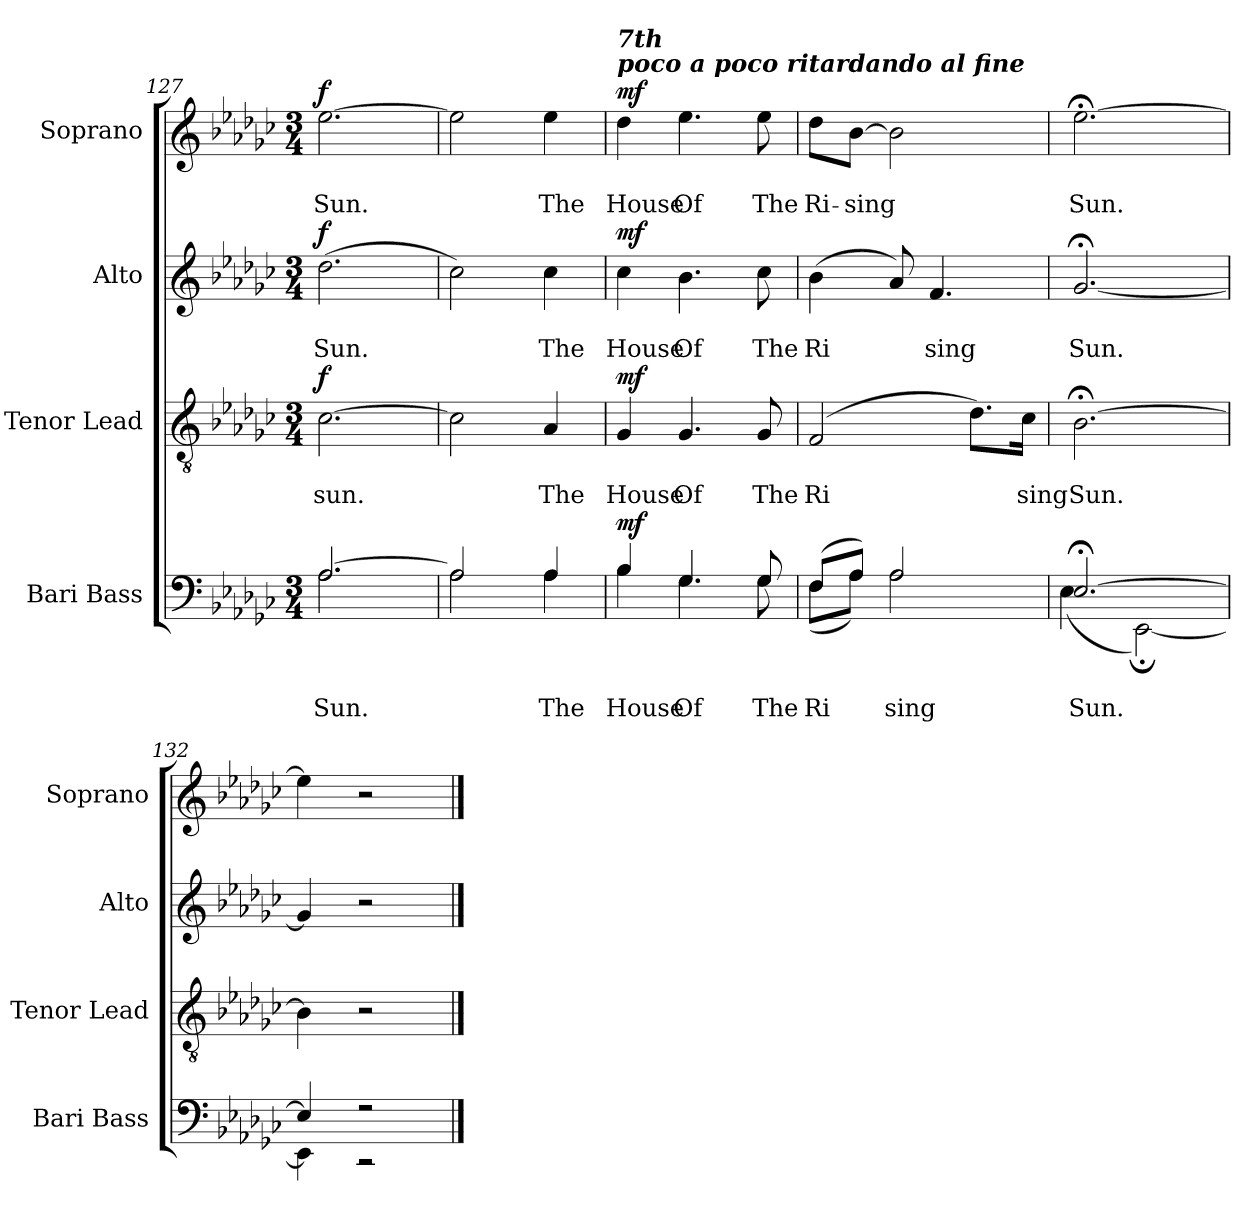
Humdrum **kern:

**kern	**text	**text	**dynam	**kern	**text	**text	**dynam	**kern	**text	**text	**dynam	**kern	**text	**text	**dynam
*part4	*part4	*part4	*part4	*part3	*part3	*part3	*part3	*part2	*part2	*part2	*part2	*part1	*part1	*part1	*part1
*staff4	*staff4	*staff4	*staff4	*staff3	*staff3	*staff3	*staff3	*staff2	*staff2	*staff2	*staff2	*staff1	*staff1	*staff1	*staff1
*I"Bari Bass	*	*	*	*I"Tenor Lead	*	*	*	*I"Alto	*	*	*	*I"Soprano	*	*	*
*I'Bari Bass	*	*	*	*I'Tenor  Lead	*	*	*	*I'Alto	*	*	*	*I'Soprano	*	*	*
*clefF4	*	*	*	*clefGv2	*	*	*	*clefG2	*	*	*	*clefG2	*	*	*
*k[b-e-a-d-g-c-]	*	*	*	*k[b-e-a-d-g-c-]	*	*	*	*k[b-e-a-d-g-c-]	*	*	*	*k[b-e-a-d-g-c-]	*	*	*
*M3/4	*	*	*	*M3/4	*	*	*	*M3/4	*	*	*	*M3/4	*	*	*
=127	=127	=127	=127	=127	=127	=127	=127	=127	=127	=127	=127	=127	=127	=127	=127
*^	*	*	*	*	*	*	*	*	*	*	*	*	*	*	*
!	!	!	!	!	!	!	!	!LO:DY:a	!	!	!	!LO:DY:a	!	!	!	!LO:DY:a
[2.A-/	2.A-\	.	Sun.	.	[2.c-\	.	sun.	f	(2.dd-\	.	Sun.	f	[2.ee-\	.	Sun.	f
=128	=128	=128	=128	=128	=128	=128	=128	=128	=128	=128	=128	=128	=128	=128	=128	=128
2A-/]	2A-\	.	.	.	2c-\]	.	.	.	2cc-\)	.	.	.	2ee-\]	.	.	.
4A-/	4A-\	.	The	.	4A-/	.	The	.	4cc-\	.	The	.	4ee-\	.	The	.
=129	=129	=129	=129	=129	=129	=129	=129	=129	=129	=129	=129	=129	=129	=129	=129	=129
*	*	*	*	*	*	*	*	*	*	*	*	*	*MM60	*	*	*
!	!	!	!	!	!	!	!	!	!	!	!	!	!LO:TX:a:Bi:t=poco a poco ritardando al fine	!	!	!
!	!	!	!	!	!	!	!	!	!	!	!	!	!LO:TX:a:Bi:t=7th	!	!	!
!	!	!	!	!LO:DY:a	!	!	!	!LO:DY:a	!	!	!	!LO:DY:a	!	!	!	!LO:DY:a
4B-/	4B-\	.	House	mf	4G-/	.	House	mf	4cc-\	.	House	mf	4dd-\	.	House	mf
4.G-/	4.G-\	.	Of	.	4.G-/	.	Of	.	4.b-\	.	Of	.	4.ee-\	.	Of	.
8G-/	8G-\	.	The	.	8G-/	.	The	.	8cc-\	.	The	.	8ee-\	.	The	.
=130	=130	=130	=130	=130	=130	=130	=130	=130	=130	=130	=130	=130	=130	=130	=130	=130
(8F/L	(8F\L	.	-Ri	.	(2F/	.	-Ri	.	(4b-\	.	-Ri	.	8dd-\L	.	Ri-	.
8A-/J)	8A-\J)	.	.	.	.	.	.	.	.	.	.	.	[8b-\J	.	-sing	.
2A-/	2A-\	.	sing	.	.	.	.	.	8a-/)	.	.	.	2b-\]	.	.	.
.	.	.	.	.	.	.	.	.	4.f/	.	sing	.	.	.	.	.
.	.	.	.	.	8.d-\L)	.	.	.	.	.	.	.	.	.	.	.
.	.	.	.	.	16c-\Jk	.	sing	.	.	.	.	.	.	.	.	.
=131	=131	=131	=131	=131	=131	=131	=131	=131	=131	=131	=131	=131	=131	=131	=131	=131
*	*	*	*	*	*	*	*	*	*	*	*	*	*MM20	*	*	*
[2.E-;</	(4E-\	.	Sun.	.	[2.B-;<\	.	Sun.	.	[2.g-;</	.	Sun.	.	[2.ee-;<\	.	Sun.	.
.	[2EE-;\)	.	.	.	.	.	.	.	.	.	.	.	.	.	.	.
!!LO:PB:g=z
=132	=132	=132	=132	=132	=132	=132	=132	=132	=132	=132	=132	=132	=132	=132	=132	=132
4E-/]	4EE-\]	.	.	.	4B-\]	.	.	.	4g-/]	.	.	.	4ee-\]	.	.	.
2r	2r	.	.	.	2r	.	.	.	2r	.	.	.	2r	.	.	.
*v	*v	*	*	*	*	*	*	*	*	*	*	*	*	*	*	*
==	==	==	==	==	==	==	==	==	==	==	==	==	==	==	==
*-	*-	*-	*-	*-	*-	*-	*-	*-	*-	*-	*-	*-	*-	*-	*-
